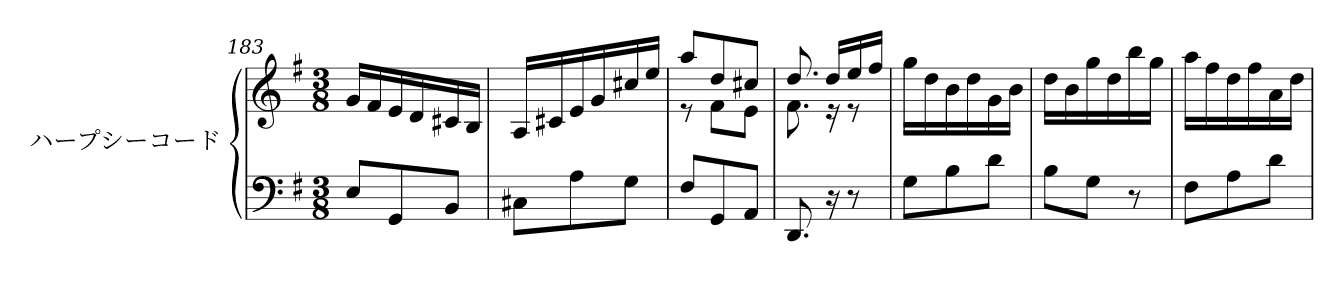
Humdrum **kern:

**kern	**kern
*part1	*part1
*staff2	*staff1
*I"ハープシーコード	*
*clefF4	*clefG2
*k[f#]	*k[f#]
*M3/8	*M3/8
=183	=183
8E/L	16g/LL
.	16f#/
8GG/	16e/
.	16d/
8BB/J	16c#X/
.	16B/JJ
=184	=184
8C#X\L	16A/LL
.	16c#X/
8A\	16e/
.	16g/
8G\J	16cc#X/
.	16ee/JJ
=185	=185
*	*^
8F#/L	8aa/L	8r
8GG/	8dd/	8f#\L
8AA/J	8cc#X/J	8e\J
!!LO:LB:g=z	!!
=186	=186	=186
8.DD/	8.dd/	8.f#\
16r	16dd/LL	16r
8r	16ee/	8r
.	16ff#/JJ	.
*	*v	*v
=187	=187
8G\L	16gg\LL
.	16dd\
8B\	16b\
.	16dd\
8d\J	16g\
.	16b\JJ
=188	=188
8B\L	16dd\LL
.	16b\
8G\J	16gg\
.	16dd\
8r	16bb\
.	16gg\JJ
=189	=189
8F#\L	16aa\LL
.	16ff#\
8A\	16dd\
.	16ff#\
8d\J	16a\
.	16dd\JJ
=	=
*-	*-
